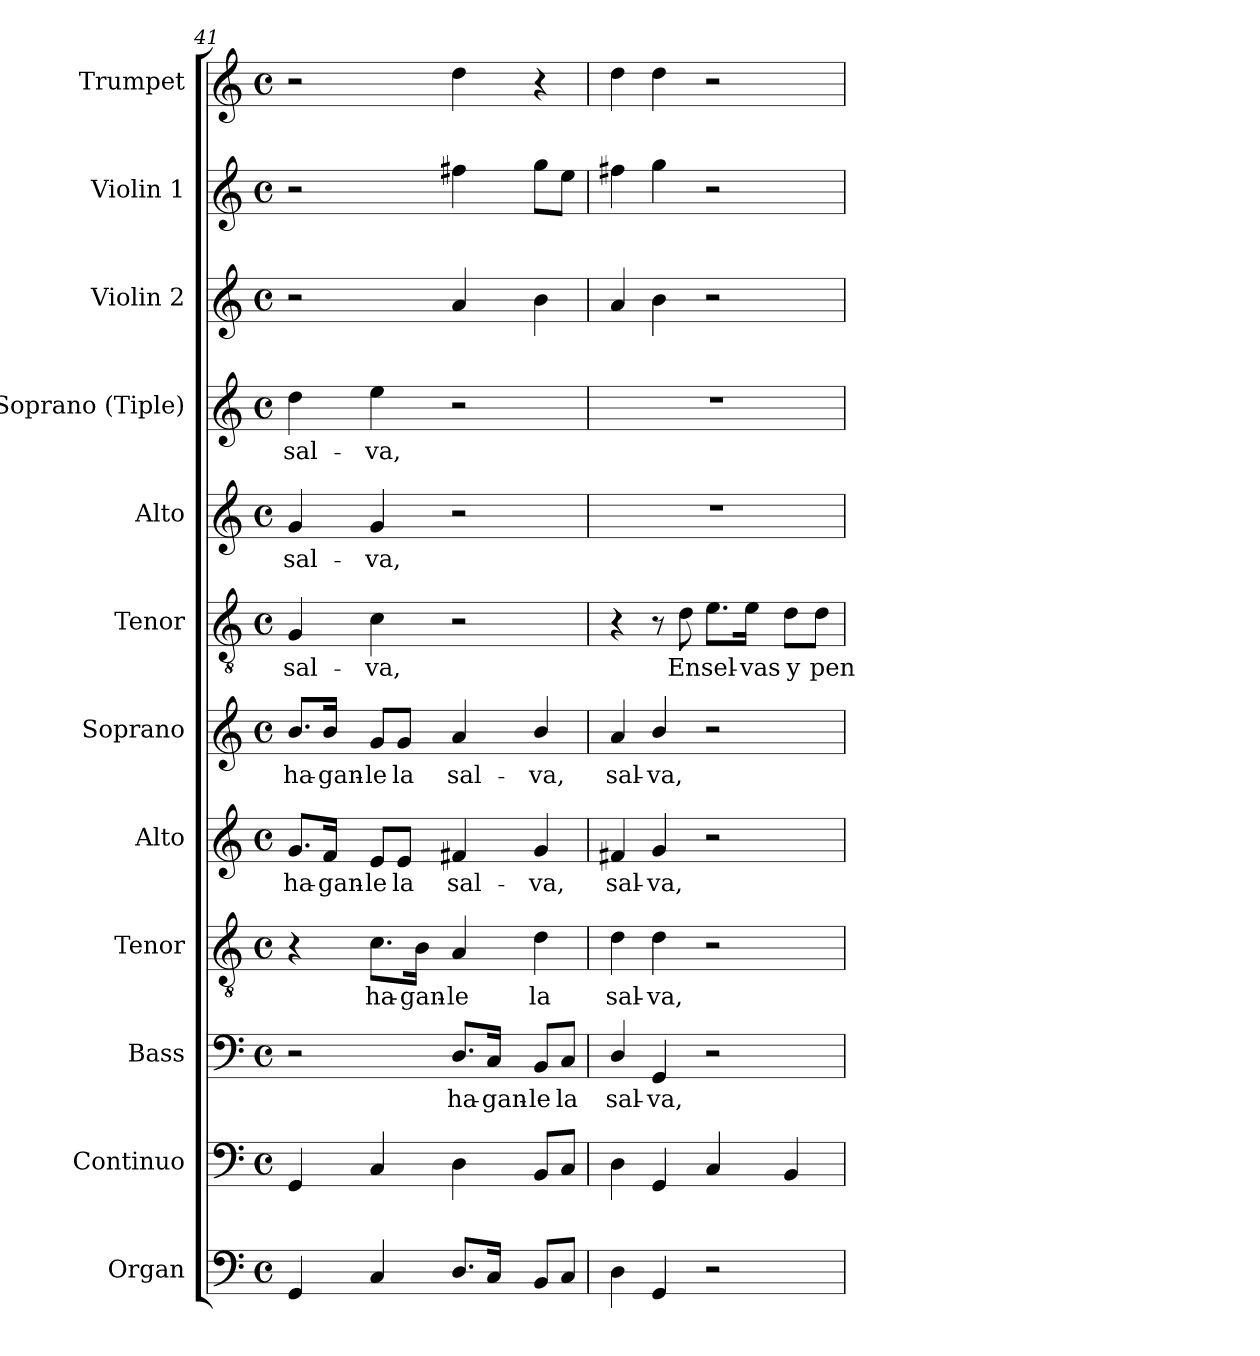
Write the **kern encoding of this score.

**kern	**kern	**kern	**text	**kern	**text	**kern	**text	**kern	**text	**kern	**text	**kern	**text	**kern	**text	**kern	**kern	**kern
*part12	*part11	*part10	*part10	*part9	*part9	*part8	*part8	*part7	*part7	*part6	*part6	*part5	*part5	*part4	*part4	*part3	*part2	*part1
*staff12	*staff11	*staff10	*staff10	*staff9	*staff9	*staff8	*staff8	*staff7	*staff7	*staff6	*staff6	*staff5	*staff5	*staff4	*staff4	*staff3	*staff2	*staff1
*I"Organ	*I"Continuo	*I"Bass	*	*I"Tenor	*	*I"Alto	*	*I"Soprano	*	*I"Tenor	*	*I"Alto	*	*I"Soprano (Tiple)	*	*I"Violin 2	*I"Violin 1	*I"Trumpet
*I'Org.	*I'Cont.	*I'B.	*	*I'T.	*	*I'A.	*	*I'S.	*	*I'T.	*	*I'A.	*	*I'S.	*	*I'Vln. 2	*I'Vln. 1	*I'Tpt.
*clefF4	*clefF4	*clefF4	*	*clefGv2	*	*clefG2	*	*clefG2	*	*clefGv2	*	*clefG2	*	*clefG2	*	*clefG2	*clefG2	*clefG2
*	*	*	*	*ITrd7c12	*	*	*	*	*	*ITrd7c12	*	*	*	*	*	*	*	*
*k[]	*k[]	*k[]	*	*k[]	*	*k[]	*	*k[]	*	*k[]	*	*k[]	*	*k[]	*	*k[]	*k[]	*k[]
*C:	*C:	*C:	*	*C:	*	*C:	*	*C:	*	*C:	*	*C:	*	*C:	*	*C:	*C:	*C:
*M4/4	*M4/4	*M4/4	*	*M4/4	*	*M4/4	*	*M4/4	*	*M4/4	*	*M4/4	*	*M4/4	*	*M4/4	*M4/4	*M4/4
*met(c)	*met(c)	*met(c)	*	*met(c)	*	*met(c)	*	*met(c)	*	*met(c)	*	*met(c)	*	*met(c)	*	*met(c)	*met(c)	*met(c)
=41	=41	=41	=41	=41	=41	=41	=41	=41	=41	=41	=41	=41	=41	=41	=41	=41	=41	=41
!	!	!	!	!	!	!	!LO:LY:b:color=#000000	!	!	!	!	!	!	!	!	!	!	!
!	!	!	!	!	!	!	!	!	!LO:LY:b:color=#000000	!	!	!	!	!	!	!	!	!
!	!	!	!	!	!	!	!	!	!	!	!LO:LY:b:color=#000000	!	!	!	!	!	!	!
!	!	!	!	!	!	!	!	!	!	!	!	!	!LO:LY:b:color=#000000	!	!	!	!	!
!	!	!	!	!	!	!	!	!	!	!	!	!	!	!	!LO:LY:b:color=#000000	!	!	!
4GGi/	4GGi/	2r	.	4r	.	8.gi/L	ha-	8.bi/L	ha-	4GGi/	sal-	4gi/	sal-	4ddi\	sal-	2r	2r	2r
!	!	!	!	!	!	!	!LO:LY:b:color=#000000	!	!	!	!	!	!	!	!	!	!	!
!	!	!	!	!	!	!	!	!	!LO:LY:b:color=#000000	!	!	!	!	!	!	!	!	!
.	.	.	.	.	.	16fi/Jk	-gan-	16bi/Jk	-gan-	.	.	.	.	.	.	.	.	.
!	!	!	!	!	!LO:LY:b:color=#000000	!	!	!	!	!	!	!	!	!	!	!	!	!
!	!	!	!	!	!	!	!LO:LY:b:color=#000000	!	!	!	!	!	!	!	!	!	!	!
!	!	!	!	!	!	!	!	!	!LO:LY:b:color=#000000	!	!	!	!	!	!	!	!	!
!	!	!	!	!	!	!	!	!	!	!	!LO:LY:b:color=#000000	!	!	!	!	!	!	!
!	!	!	!	!	!	!	!	!	!	!	!	!	!LO:LY:b:color=#000000	!	!	!	!	!
!	!	!	!	!	!	!	!	!	!	!	!	!	!	!	!LO:LY:b:color=#000000	!	!	!
4Ci/	4Ci/	.	.	8.Ci\L	ha-	8ei/L	-le	8gi/L	-le	4Ci\	-va,	4gi/	-va,	4eei\	-va,	.	.	.
!	!	!	!	!	!	!	!LO:LY:b:color=#000000	!	!	!	!	!	!	!	!	!	!	!
!	!	!	!	!	!	!	!	!	!LO:LY:b:color=#000000	!	!	!	!	!	!	!	!	!
.	.	.	.	.	.	8ei/J	la	8gi/J	la	.	.	.	.	.	.	.	.	.
!	!	!	!	!	!LO:LY:b:color=#000000	!	!	!	!	!	!	!	!	!	!	!	!	!
.	.	.	.	16BBi\Jk	-gan-	.	.	.	.	.	.	.	.	.	.	.	.	.
!	!	!	!LO:LY:b:color=#000000	!	!	!	!	!	!	!	!	!	!	!	!	!	!	!
!	!	!	!	!	!LO:LY:b:color=#000000	!	!	!	!	!	!	!	!	!	!	!	!	!
!	!	!	!	!	!	!	!LO:LY:b:color=#000000	!	!	!	!	!	!	!	!	!	!	!
!	!	!	!	!	!	!	!	!	!LO:LY:b:color=#000000	!	!	!	!	!	!	!	!	!
8.Di/L	4Di\	8.Di/L	ha-	4AAi/	-le	4f#Xi/	sal-	4ai/	sal-	2r	.	2r	.	2r	.	4ai/	4ff#Xi\	4ddi\
!	!	!	!LO:LY:b:color=#000000	!	!	!	!	!	!	!	!	!	!	!	!	!	!	!
16Ci/Jk	.	16Ci/Jk	-gan-	.	.	.	.	.	.	.	.	.	.	.	.	.	.	.
!	!	!	!LO:LY:b:color=#000000	!	!	!	!	!	!	!	!	!	!	!	!	!	!	!
!	!	!	!	!	!LO:LY:b:color=#000000	!	!	!	!	!	!	!	!	!	!	!	!	!
!	!	!	!	!	!	!	!LO:LY:b:color=#000000	!	!	!	!	!	!	!	!	!	!	!
!	!	!	!	!	!	!	!	!	!LO:LY:b:color=#000000	!	!	!	!	!	!	!	!	!
8BBi/L	8BBi/L	8BBi/L	-le	4Di\	la	4gi/	-va,	4bi/	-va,	.	.	.	.	.	.	4bi\	8ggi\L	4r
!	!	!	!LO:LY:b:color=#000000	!	!	!	!	!	!	!	!	!	!	!	!	!	!	!
8Ci/J	8Ci/J	8Ci/J	la	.	.	.	.	.	.	.	.	.	.	.	.	.	8eei\J	.
=42	=42	=42	=42	=42	=42	=42	=42	=42	=42	=42	=42	=42	=42	=42	=42	=42	=42	=42
!	!	!	!LO:LY:b:color=#000000	!	!	!	!	!	!	!	!	!	!	!	!	!	!	!
!	!	!	!	!	!LO:LY:b:color=#000000	!	!	!	!	!	!	!	!	!	!	!	!	!
!	!	!	!	!	!	!	!LO:LY:b:color=#000000	!	!	!	!	!	!	!	!	!	!	!
!	!	!	!	!	!	!	!	!	!LO:LY:b:color=#000000	!	!	!	!	!	!	!	!	!
4Di\	4Di\	4Di/	sal-	4Di\	sal-	4f#Xi/	sal-	4ai/	sal-	4r	.	1r	.	1r	.	4ai/	4ff#Xi\	4ddi\
!	!	!	!LO:LY:b:color=#000000	!	!	!	!	!	!	!	!	!	!	!	!	!	!	!
!	!	!	!	!	!LO:LY:b:color=#000000	!	!	!	!	!	!	!	!	!	!	!	!	!
!	!	!	!	!	!	!	!LO:LY:b:color=#000000	!	!	!	!	!	!	!	!	!	!	!
!	!	!	!	!	!	!	!	!	!LO:LY:b:color=#000000	!	!	!	!	!	!	!	!	!
4GGi/	4GGi/	4GGi/	-va,	4Di\	-va,	4gi/	-va,	4bi/	-va,	8r	.	.	.	.	.	4bi\	4ggi\	4ddi\
!	!	!	!	!	!	!	!	!	!	!	!LO:LY:b:color=#000000	!	!	!	!	!	!	!
.	.	.	.	.	.	.	.	.	.	8Di\	En	.	.	.	.	.	.	.
!	!	!	!	!	!	!	!	!	!	!	!LO:LY:b:color=#000000	!	!	!	!	!	!	!
2r	4Ci/	2r	.	2r	.	2r	.	2r	.	8.Ei\L	sel-	.	.	.	.	2r	2r	2r
!	!	!	!	!	!	!	!	!	!	!	!LO:LY:b:color=#000000	!	!	!	!	!	!	!
.	.	.	.	.	.	.	.	.	.	16Ei\Jk	-vas	.	.	.	.	.	.	.
!	!	!	!	!	!	!	!	!	!	!	!LO:LY:b:color=#000000	!	!	!	!	!	!	!
.	4BBi/	.	.	.	.	.	.	.	.	8Di\L	y	.	.	.	.	.	.	.
!	!	!	!	!	!	!	!	!	!	!	!LO:LY:b:color=#000000	!	!	!	!	!	!	!
.	.	.	.	.	.	.	.	.	.	8Di\J	pen-	.	.	.	.	.	.	.
=	=	=	=	=	=	=	=	=	=	=	=	=	=	=	=	=	=	=
*-	*-	*-	*-	*-	*-	*-	*-	*-	*-	*-	*-	*-	*-	*-	*-	*-	*-	*-
